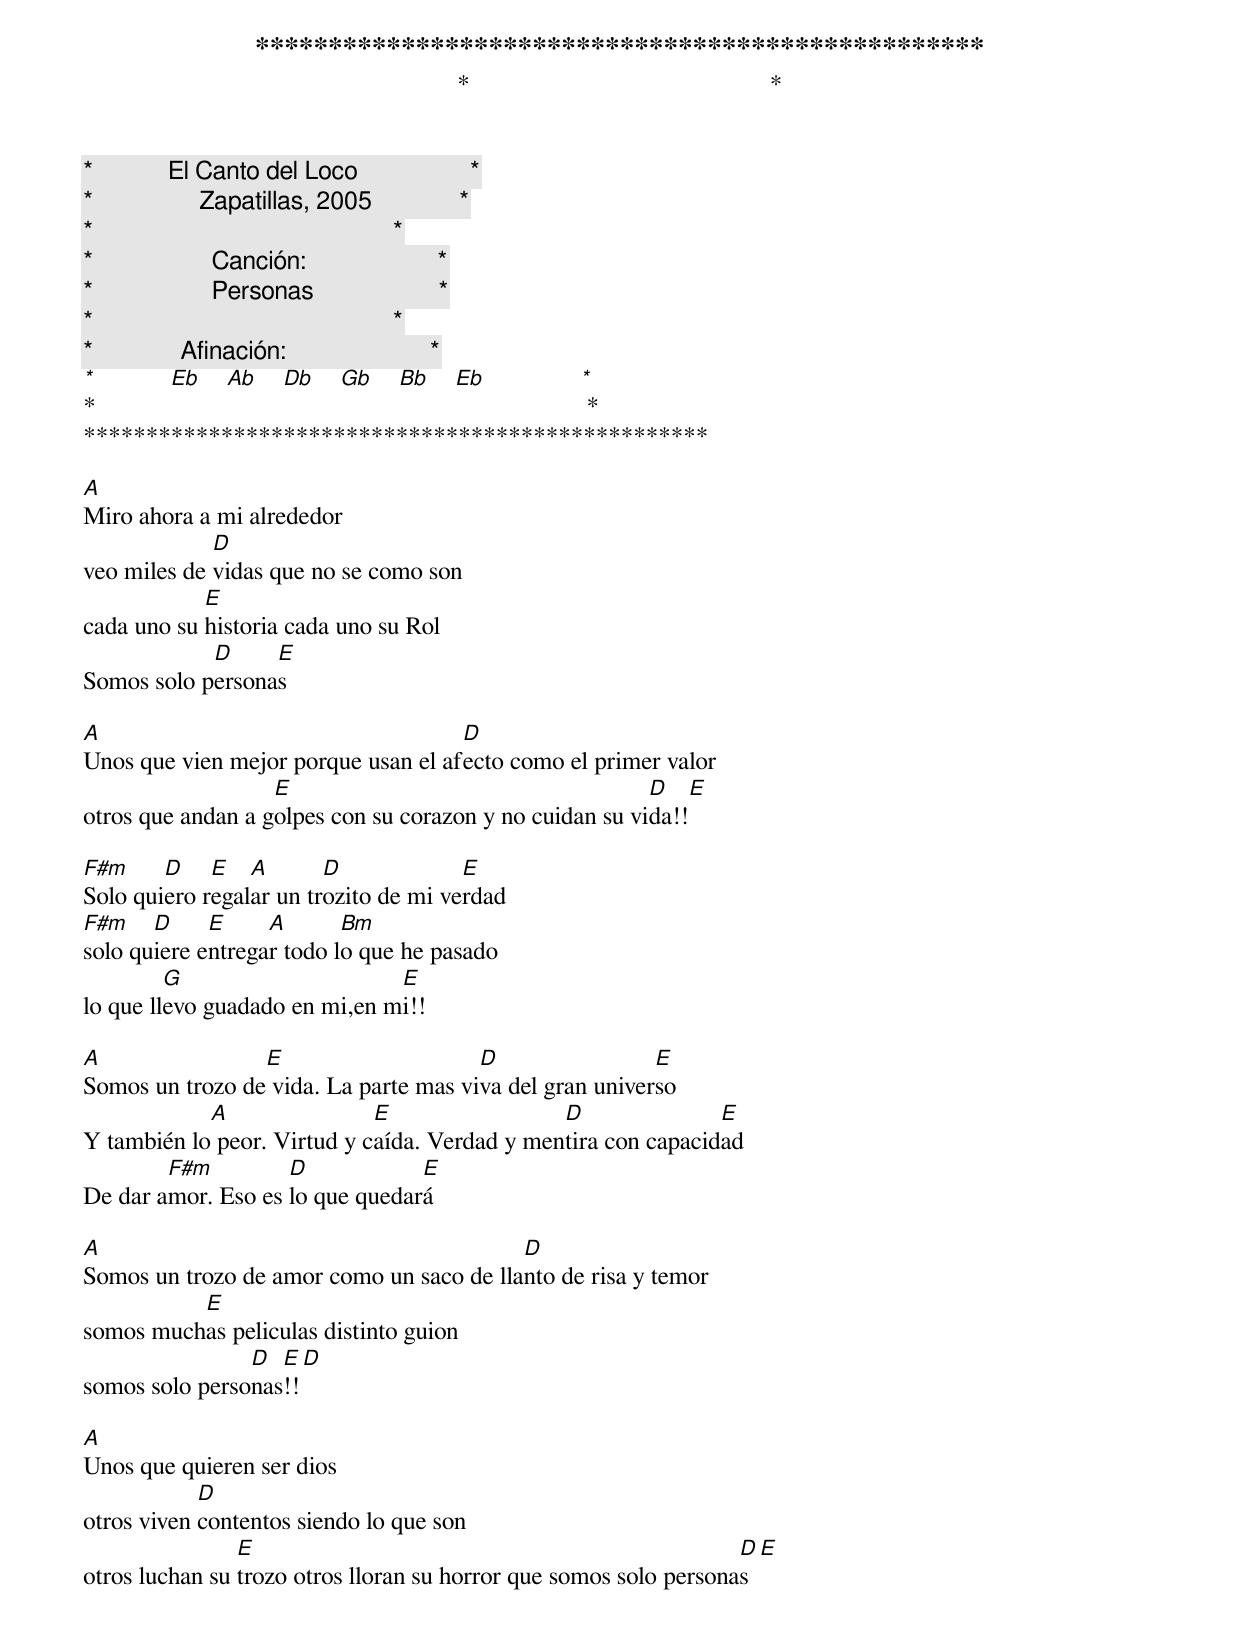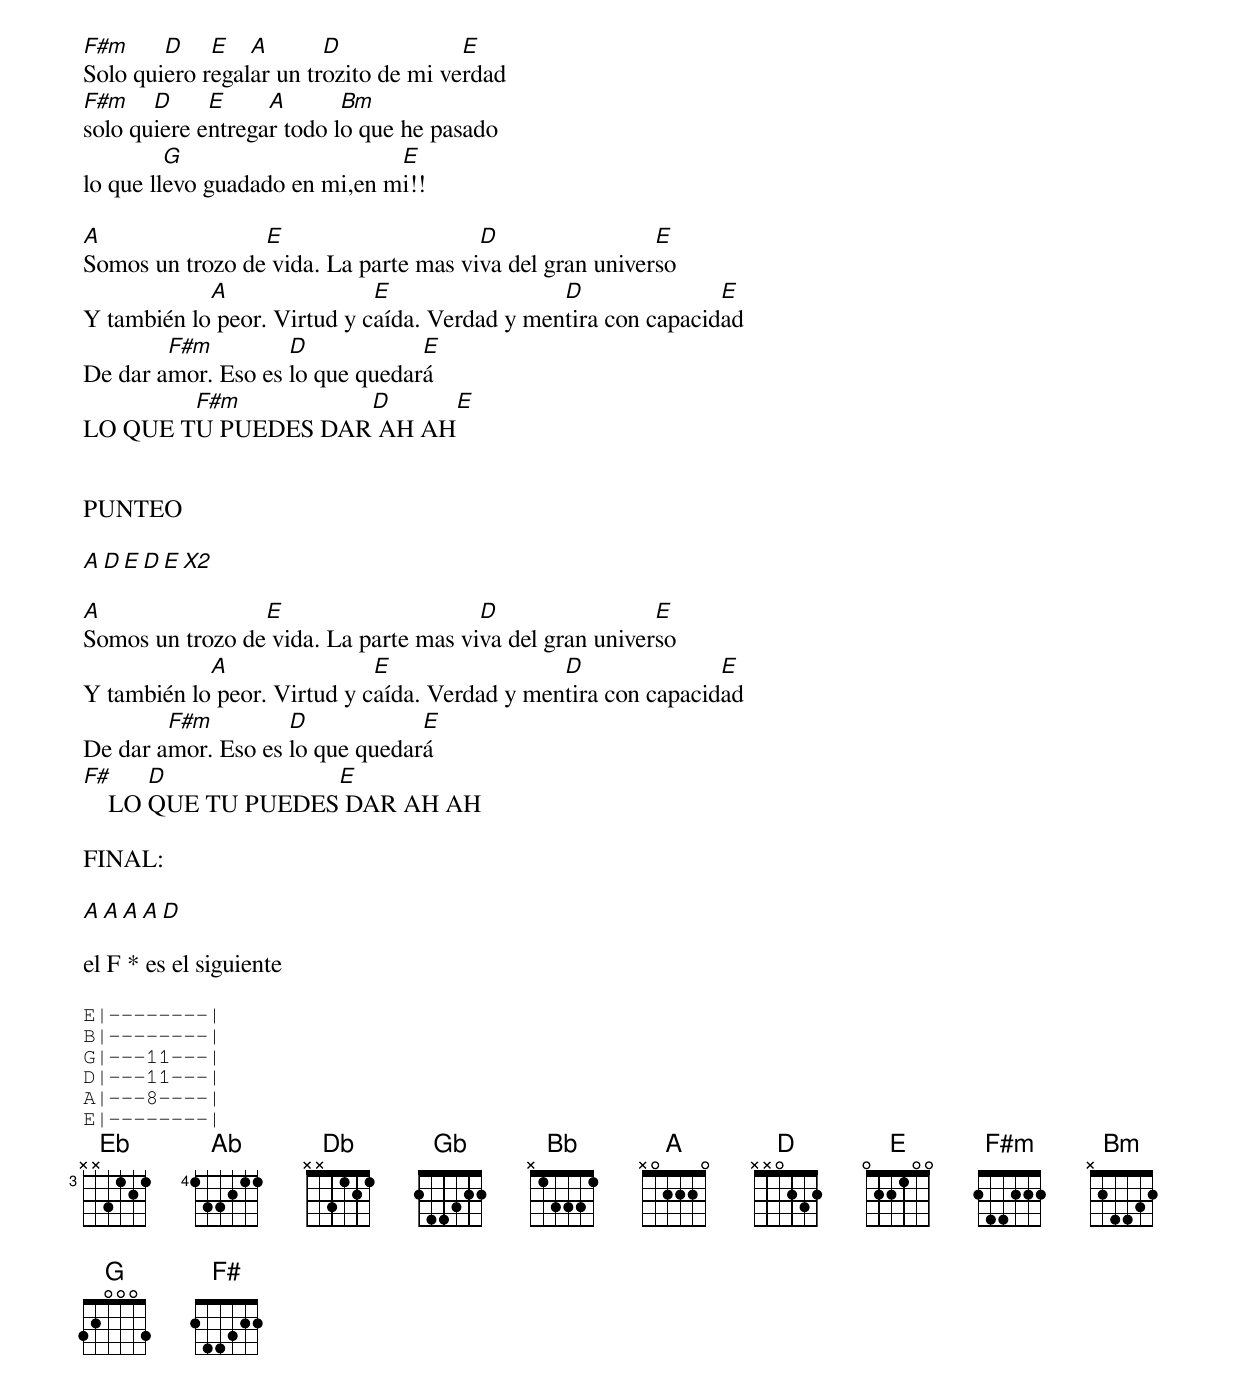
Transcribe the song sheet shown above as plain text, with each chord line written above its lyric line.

**************************************************
*                                                *
*            El Canto del Loco                  *
*                 Zapatillas, 2005              *
*                                                *
*                   Canción:                     *
*                   Personas			*
*                                                *
*              Afinación:                       *
*            Eb  Ab  Db  Gb  Bb  Eb             *
*                                                *
**************************************************

A
Miro ahora a mi alrededor
             D
veo miles de vidas que no se como son
            E
cada uno su historia cada uno su Rol
            D     E
Somos solo personas

A                                    D
Unos que vien mejor porque usan el afecto como el primer valor
                   E                                     D    E
otros que andan a golpes con su corazon y no cuidan su vida!!

F#m     D    E   A       D             E
Solo quiero regalar un trozito de mi verdad
F#m    D     E     A       Bm
solo quiere entregar todo lo que he pasado
         G                     E
lo que llevo guadado en mi,en mi!!

A                E                     D                 E
Somos un trozo de vida. La parte mas viva del gran universo
            A                E                 D               E
Y también lo peor. Virtud y caída. Verdad y mentira con capacidad
        F#m         D            E
De dar amor. Eso es lo que quedará

A                                         D
Somos un trozo de amor como un saco de llanto de risa y temor
          E
somos muchas peliculas distinto guion
                D  E  D
somos solo personas!!

A
Unos que quieren ser dios
            D
otros viven contentos siendo lo que son
                E                                                  D    E
otros luchan su trozo otros lloran su horror que somos solo personas

F#m     D    E   A       D             E
Solo quiero regalar un trozito de mi verdad
F#m    D     E     A       Bm
solo quiere entregar todo lo que he pasado
         G                     E
lo que llevo guadado en mi,en mi!!

A                E                     D                 E
Somos un trozo de vida. La parte mas viva del gran universo
            A                E                 D               E
Y también lo peor. Virtud y caída. Verdad y mentira con capacidad
        F#m         D            E
De dar amor. Eso es lo que quedará
        F#m         D            E
LO QUE TU PUEDES DAR AH AH


PUNTEO

A   D  E  D  E  X2

A                E                     D                 E
Somos un trozo de vida. La parte mas viva del gran universo
            A                E                 D               E
Y también lo peor. Virtud y caída. Verdad y mentira con capacidad
        F#m         D            E
De dar amor. Eso es lo que quedará
F#     D            E
    LO QUE TU PUEDES DAR AH AH

FINAL:

A   A   A   A   D

el F * es el siguiente

E|--------|
B|--------|
G|---11---|
D|---11---|
A|---8----|
E|--------|
